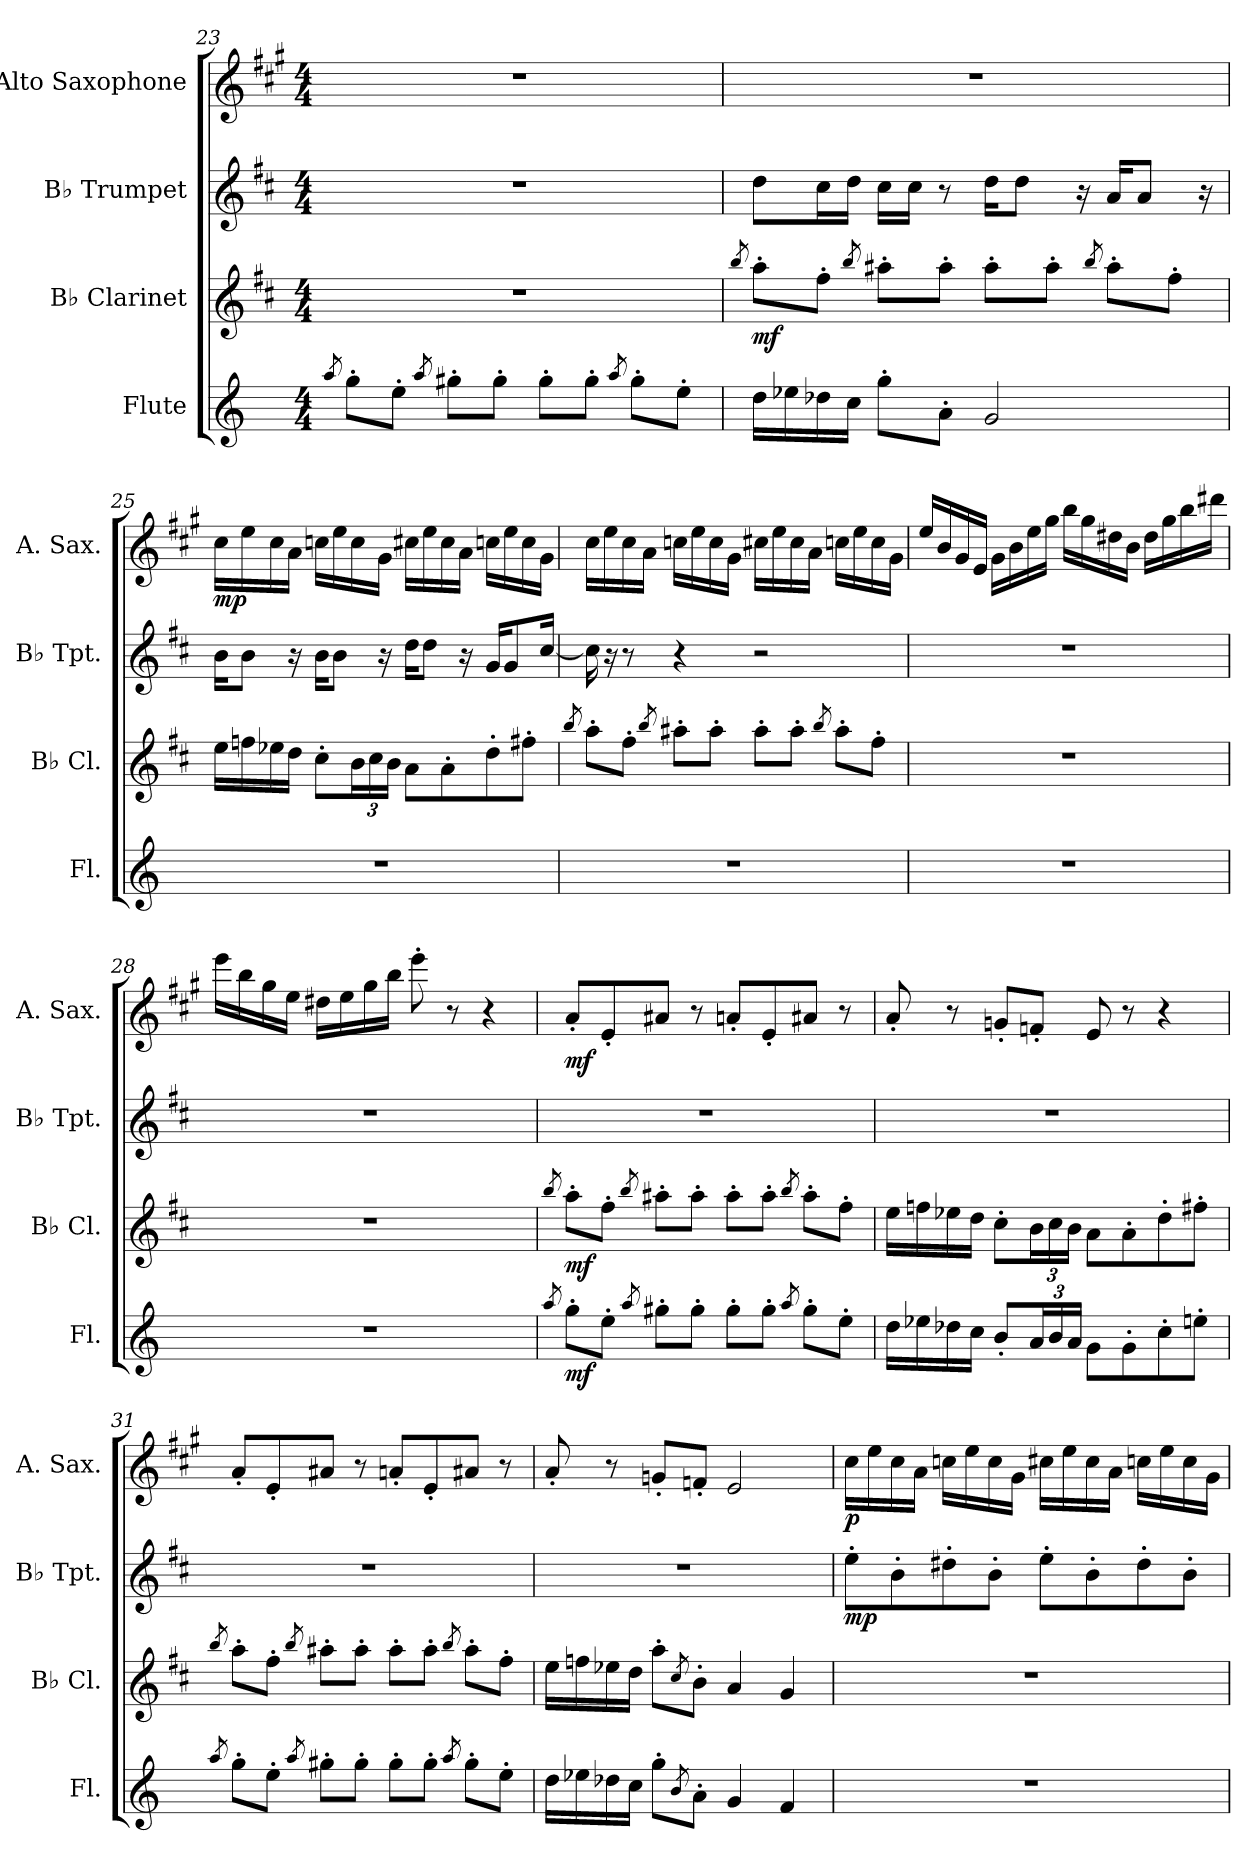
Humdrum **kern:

**kern	**dynam	**kern	**dynam	**kern	**dynam	**kern	**dynam
*part4	*part4	*part3	*part3	*part2	*part2	*part1	*part1
*staff4	*staff4	*staff3	*staff3	*staff2	*staff2	*staff1	*staff1
*I"Flute	*	*I"B♭ Clarinet	*	*I"B♭ Trumpet	*	*I"Alto Saxophone	*
*I'Fl.	*	*I'B♭ Cl.	*	*I'B♭ Tpt.	*	*I'A. Sax.	*
*clefG2	*	*clefG2	*	*clefG2	*	*clefG2	*
*	*	*ITrd1c2	*	*ITrd1c2	*	*ITrd5c9	*
*k[]	*	*k[]	*	*k[]	*	*k[]	*
*M4/4	*	*M4/4	*	*M4/4	*	*M4/4	*
=23	=23	=23	=23	=23	=23	=23	=23
8qaa/	.	.	.	.	.	.	.
8gg'\L	.	1r	.	1r	.	1r	.
8ee'\J	.	.	.	.	.	.	.
8qaa/	.	.	.	.	.	.	.
8gg#X'\L	.	.	.	.	.	.	.
8gg#'\J	.	.	.	.	.	.	.
8gg#'\L	.	.	.	.	.	.	.
8gg#'\J	.	.	.	.	.	.	.
8qaa/	.	.	.	.	.	.	.
8gg#'\L	.	.	.	.	.	.	.
8ee'\J	.	.	.	.	.	.	.
=24	=24	=24	=24	=24	=24	=24	=24
*	*	*	*	*	*	*MM80	*
.	.	8qaa/	.	.	.	.	.
!	!	!	!LO:DY:b	!	!	!	!
16dd\LL	.	8gg'\L	mf	8cc\L	.	1r	.
16ee-X\	.	.	.	.	.	.	.
16dd-X\	.	8ee'\J	.	16b\L	.	.	.
16cc\JJ	.	.	.	16cc\JJ	.	.	.
.	.	8qaa/	.	.	.	.	.
8gg'\L	.	8gg#X'\L	.	16b\LL	.	.	.
.	.	.	.	16b\JJ	.	.	.
8a'\J	.	8gg#'\J	.	8r	.	.	.
2g/	.	8gg#'\L	.	16cc\KL	.	.	.
.	.	.	.	8cc\J	.	.	.
.	.	8gg#'\J	.	.	.	.	.
.	.	.	.	16r	.	.	.
.	.	8qaa/	.	.	.	.	.
.	.	8gg#'\L	.	16g/KL	.	.	.
.	.	.	.	8g/J	.	.	.
.	.	8ee'\J	.	.	.	.	.
.	.	.	.	16r	.	.	.
!!LO:PB:g=z
=25	=25	=25	=25	=25	=25	=25	=25
*	*	*	*	*	*	*MM150	*
!	!	!	!	!	!	!	!LO:DY:b
1r	.	16dd\LL	.	16a\KL	.	16e\LL	mp
.	.	16ee-X\	.	8a\J	.	16g\	.
.	.	16dd-X\	.	.	.	16e\	.
.	.	16cc\JJ	.	16r	.	16c\JJ	.
.	.	8b'\L	.	16a\KL	.	16e-X\LL	.
.	.	.	.	8a\J	.	16g\	.
*	*	*Xbrackettup	*	*	*	*	*
.	.	24a\L	.	.	.	16e-\	.
.	.	24b\	.	.	.	.	.
.	.	.	.	16r	.	16B\JJ	.
.	.	24a\JJ	.	.	.	.	.
.	.	8g\L	.	16cc\KL	.	16en\LL	.
.	.	.	.	8cc\J	.	16g\	.
.	.	8g'\	.	.	.	16e\	.
.	.	.	.	16r	.	16c\JJ	.
.	.	8cc'\	.	16f/KL	.	16e-X\LL	.
.	.	.	.	8f/	.	16g\	.
.	.	8een'\J	.	.	.	16e-\	.
.	.	.	.	[16b/Jk	.	16B\JJ	.
=26	=26	=26	=26	=26	=26	=26	=26
.	.	8qaa/	.	.	.	.	.
1r	.	8gg'\L	.	16b\]	.	16e\LL	.
.	.	.	.	16r	.	16g\	.
.	.	8ee'\J	.	8r	.	16e\	.
.	.	.	.	.	.	16c\JJ	.
.	.	8qaa/	.	.	.	.	.
.	.	8gg#X'\L	.	4r	.	16e-X\LL	.
.	.	.	.	.	.	16g\	.
.	.	8gg#'\J	.	.	.	16e-\	.
.	.	.	.	.	.	16B\JJ	.
.	.	8gg#'\L	.	2r	.	16en\LL	.
.	.	.	.	.	.	16g\	.
.	.	8gg#'\J	.	.	.	16e\	.
.	.	.	.	.	.	16c\JJ	.
.	.	8qaa/	.	.	.	.	.
.	.	8gg#'\L	.	.	.	16e-X\LL	.
.	.	.	.	.	.	16g\	.
.	.	8ee'\J	.	.	.	16e-\	.
.	.	.	.	.	.	16B\JJ	.
!!LO:LB:g=z
=27	=27	=27	=27	=27	=27	=27	=27
1r	.	1r	.	1r	.	16g/LL	.
.	.	.	.	.	.	16d/	.
.	.	.	.	.	.	16B/	.
.	.	.	.	.	.	16G/JJ	.
.	.	.	.	.	.	16B\LL	.
.	.	.	.	.	.	16d\	.
.	.	.	.	.	.	16g\	.
.	.	.	.	.	.	16b\JJ	.
.	.	.	.	.	.	16dd\LL	.
.	.	.	.	.	.	16b\	.
.	.	.	.	.	.	16f#X\	.
.	.	.	.	.	.	16d\JJ	.
.	.	.	.	.	.	16f#\LL	.
.	.	.	.	.	.	16b\	.
.	.	.	.	.	.	16dd\	.
.	.	.	.	.	.	16ff#X\JJ	.
=28	=28	=28	=28	=28	=28	=28	=28
1r	.	1r	.	1r	.	16gg\LL	.
.	.	.	.	.	.	16dd\	.
.	.	.	.	.	.	16b\	.
.	.	.	.	.	.	16g\JJ	.
.	.	.	.	.	.	16f#X\LL	.
.	.	.	.	.	.	16g\	.
.	.	.	.	.	.	16b\	.
.	.	.	.	.	.	16dd\JJ	.
.	.	.	.	.	.	8gg'\	.
.	.	.	.	.	.	8r	.
.	.	.	.	.	.	4r	.
=29	=29	=29	=29	=29	=29	=29	=29
*	*	*	*	*	*	*MM100	*
8qaa/	.	8qaa/	.	.	.	.	.
!	!LO:DY:b	!	!LO:DY:b	!	!	!	!LO:DY:b
8gg'\L	mf	8gg'\L	mf	1r	.	8c'/L	mf
8ee'\J	.	8ee'\J	.	.	.	8G'/	.
8qaa/	.	8qaa/	.	.	.	.	.
8gg#X'\L	.	8gg#X'\L	.	.	.	8c#X/J	.
8gg#'\J	.	8gg#'\J	.	.	.	8r	.
8gg#'\L	.	8gg#'\L	.	.	.	8cn'/L	.
8gg#'\J	.	8gg#'\J	.	.	.	8G'/	.
8qaa/	.	8qaa/	.	.	.	.	.
8gg#'\L	.	8gg#'\L	.	.	.	8c#X/J	.
8ee'\J	.	8ee'\J	.	.	.	8r	.
!!LO:LB:g=z
=30	=30	=30	=30	=30	=30	=30	=30
16dd\LL	.	16dd\LL	.	1r	.	8c'/	.
16ee-X\	.	16ee-X\	.	.	.	.	.
16dd-X\	.	16dd-X\	.	.	.	8r	.
16cc\JJ	.	16cc\JJ	.	.	.	.	.
8b'/L	.	8b'\L	.	.	.	8B-X'/L	.
*Xbrackettup	*	*	*	*	*	*	*
24a/L	.	24a\L	.	.	.	8A-X'/J	.
24b/	.	24b\	.	.	.	.	.
24a/JJ	.	24a\JJ	.	.	.	.	.
8g\L	.	8g\L	.	.	.	8G/	.
8g'\	.	8g'\	.	.	.	8r	.
8cc'\	.	8cc'\	.	.	.	4r	.
8een'\J	.	8een'\J	.	.	.	.	.
=31	=31	=31	=31	=31	=31	=31	=31
8qaa/	.	8qaa/	.	.	.	.	.
8gg'\L	.	8gg'\L	.	1r	.	8c'/L	.
8ee'\J	.	8ee'\J	.	.	.	8G'/	.
8qaa/	.	8qaa/	.	.	.	.	.
8gg#X'\L	.	8gg#X'\L	.	.	.	8c#X/J	.
8gg#'\J	.	8gg#'\J	.	.	.	8r	.
8gg#'\L	.	8gg#'\L	.	.	.	8cn'/L	.
8gg#'\J	.	8gg#'\J	.	.	.	8G'/	.
8qaa/	.	8qaa/	.	.	.	.	.
8gg#'\L	.	8gg#'\L	.	.	.	8c#X/J	.
8ee'\J	.	8ee'\J	.	.	.	8r	.
=32	=32	=32	=32	=32	=32	=32	=32
16dd\LL	.	16dd\LL	.	1r	.	8c'/	.
16ee-X\	.	16ee-X\	.	.	.	.	.
16dd-X\	.	16dd-X\	.	.	.	8r	.
16cc\JJ	.	16cc\JJ	.	.	.	.	.
8gg'\L	.	8gg'\L	.	.	.	8B-X'/L	.
8qb/	.	8qb/	.	.	.	.	.
8a'\J	.	8a'\J	.	.	.	8A-X'/J	.
4g/	.	4g/	.	.	.	2G/	.
4f/	.	4f/	.	.	.	.	.
!!LO:PB:g=z
=33	=33	=33	=33	=33	=33	=33	=33
!	!	!	!	!	!LO:DY:b	!	!LO:DY:b
1r	.	1r	.	8dd'\L	mp	16e\LL	p
.	.	.	.	.	.	16g\	.
.	.	.	.	8a'\	.	16e\	.
.	.	.	.	.	.	16c\JJ	.
.	.	.	.	8cc#X'\	.	16e-X\LL	.
.	.	.	.	.	.	16g\	.
.	.	.	.	8a'\J	.	16e-\	.
.	.	.	.	.	.	16B\JJ	.
.	.	.	.	8dd'\L	.	16en\LL	.
.	.	.	.	.	.	16g\	.
.	.	.	.	8a'\	.	16e\	.
.	.	.	.	.	.	16c\JJ	.
.	.	.	.	8cc#'\	.	16e-X\LL	.
.	.	.	.	.	.	16g\	.
.	.	.	.	8a'\J	.	16e-\	.
.	.	.	.	.	.	16B\JJ	.
=	=	=	=	=	=	=	=
*-	*-	*-	*-	*-	*-	*-	*-
